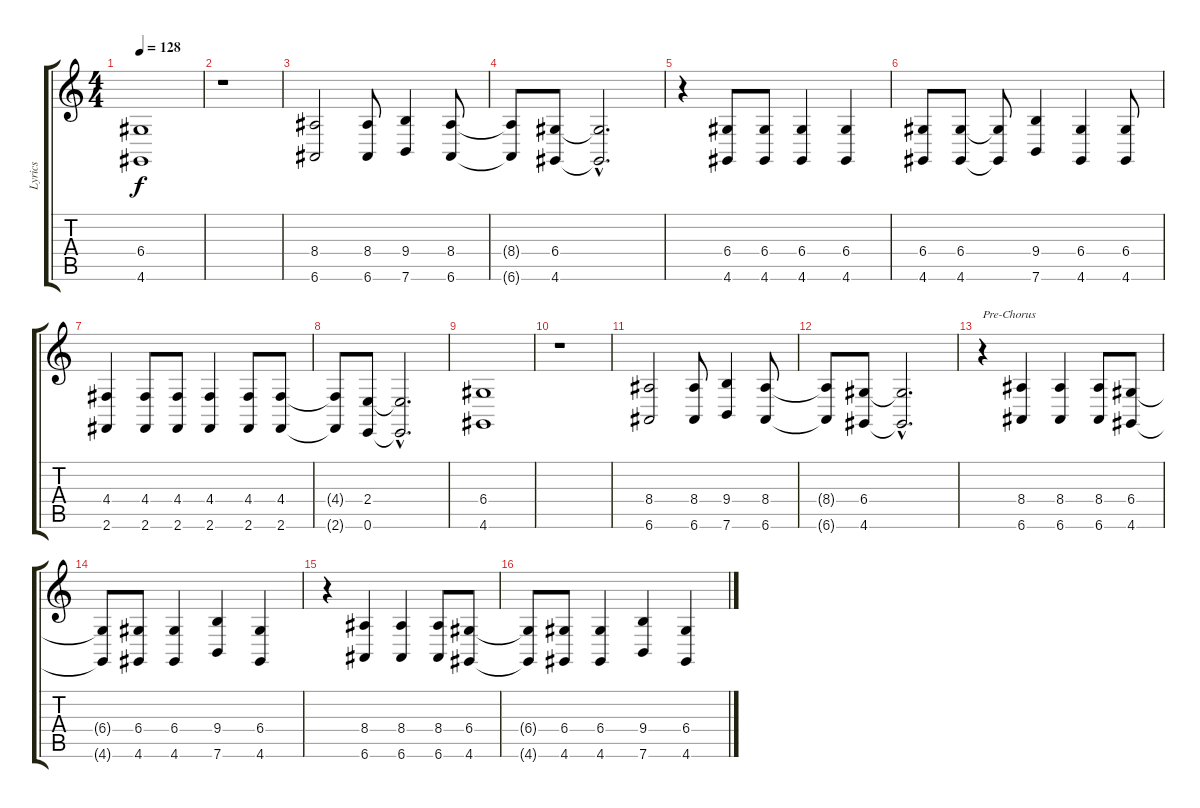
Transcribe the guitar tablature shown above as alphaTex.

\track ("Lyrics" "Lyrics") {instrument lead6voice}
\staff {score tabs}
\tuning (E4 B3 G3 D3 A2 E2) {hide}
\ts (4 4)
\tempo 128
\clef g2
\ks c
(6.4 4.6).1{dy f} |
r.1 |
(8.4 6.6).2 (8.4 6.6).8 (9.4 7.6).4 (8.4 6.6).8 |
(8.4{t} 6.6{t}).8 (6.4 4.6).8 (6.4{hac t} 4.6{hac t}).2{d} |
r.4 (6.4 4.6).8 (6.4 4.6).8 (6.4 4.6).4 (6.4 4.6).4 |
(6.4 4.6).8 (6.4 4.6).8 (6.4{t} 4.6{t}).8 (9.4 7.6).4 (6.4 4.6).4 (6.4 4.6).8 |
(4.4 2.6).4 (4.4 2.6).8 (4.4 2.6).8 (4.4 2.6).4 (4.4 2.6).8 (4.4 2.6).8 |
(4.4{t} 2.6{t}).8 (2.4 0.6).8 (2.4{hac t} 0.6{hac t}).2{d} |
(6.4 4.6).1 |
r.1 |
(8.4 6.6).2 (8.4 6.6).8 (9.4 7.6).4 (8.4 6.6).8 |
(8.4{t} 6.6{t}).8 (6.4 4.6).8 (6.4{hac t} 4.6{hac t}).2{d} |
r.4{txt "Pre-Chorus"} (8.4 6.6).4 (8.4 6.6).4 (8.4 6.6).8 (6.4 4.6).8 |
(6.4{t} 4.6{t}).8 (6.4 4.6).8 (6.4 4.6).4 (9.4 7.6).4 (6.4 4.6).4 |
r.4 (8.4 6.6).4 (8.4 6.6).4 (8.4 6.6).8 (6.4 4.6).8 |
(6.4{t} 4.6{t}).8 (6.4 4.6).8 (6.4 4.6).4 (9.4 7.6).4 (6.4 4.6).4
